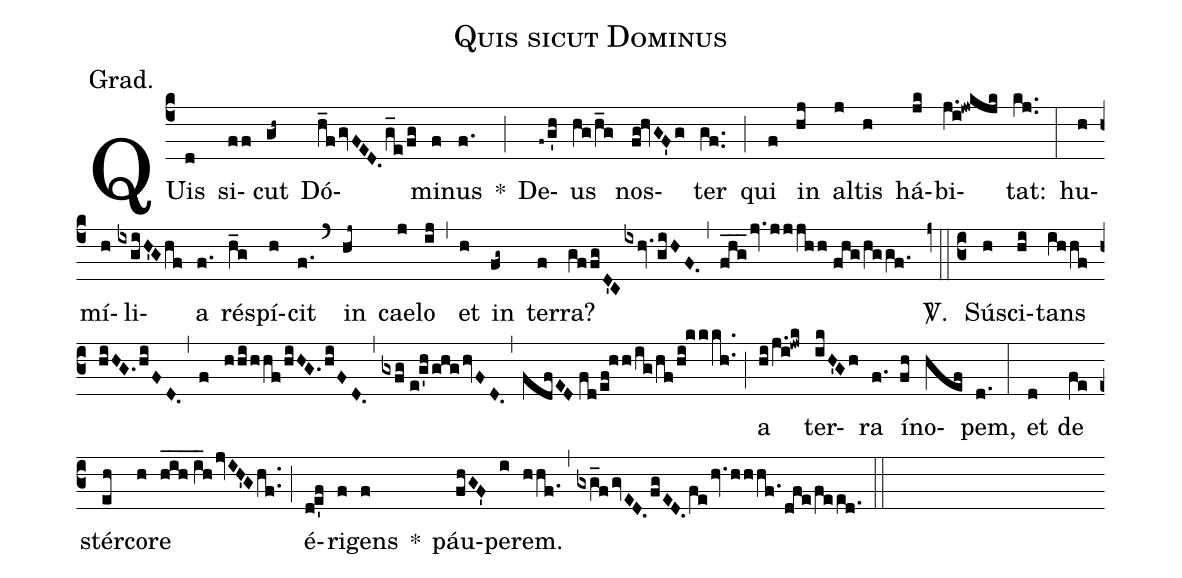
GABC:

name:Quis sicut Dominus;
annotation:Grad.;
mode:5;
office-part:Gradual;
%%
(c4) QUis(d) si(ff)cut(gh~) Dó(h_f/gvFED./g_e/fg)mi(f)nus(f.) *(;) De(f~g'h)us(hg/h_g) nos(fg!hvGF'g)ter(gf..) (;) qui(f) in(hj) al(j)tis(h) há(jk)bi(j.i!jwkjk)tat:(kj..) (:) hu(h)mí(h)li(ixgiH'G/hf)a(f.) rés(h_g)pí(h)cit(f.) (`) in(hj~) cae(j)lo(ij) (,) et(h) in(fg~) ter(f)ra?(gf/fgD'C/ixhv./giHF.) (,) (fhg___/jv.jjjhh//fhg/hggf.) <sp>V/</sp>.(z0::c3) Sú(h)sci(hi)tans(ihhf/hiHG./hiFD.) (,) (f) (hhi/hhf/hiHG./hiFD.) (,) (gxfg//e!g'h/ghg/hvFD.) (,) (fdfED//fd/ef!hh/ig/hf/hi!kkkh..) (;) a(hi/j.i!jwk) ter(ikH'Gh)ra(f.) ín(fh)o(hef)pem,(d.) (:) et(d) de(fe) stér(eh)co(h)re(hih___//i_h/jvIH'G/hf..) (;) é(d!e'f)ri(f)gens(f) *() páu(fhGF')pe(i)rem.(hhf.) (,) (gxg_f/gvED./fgED./fe/hv.hhhf./dfe/feed.) (::)
